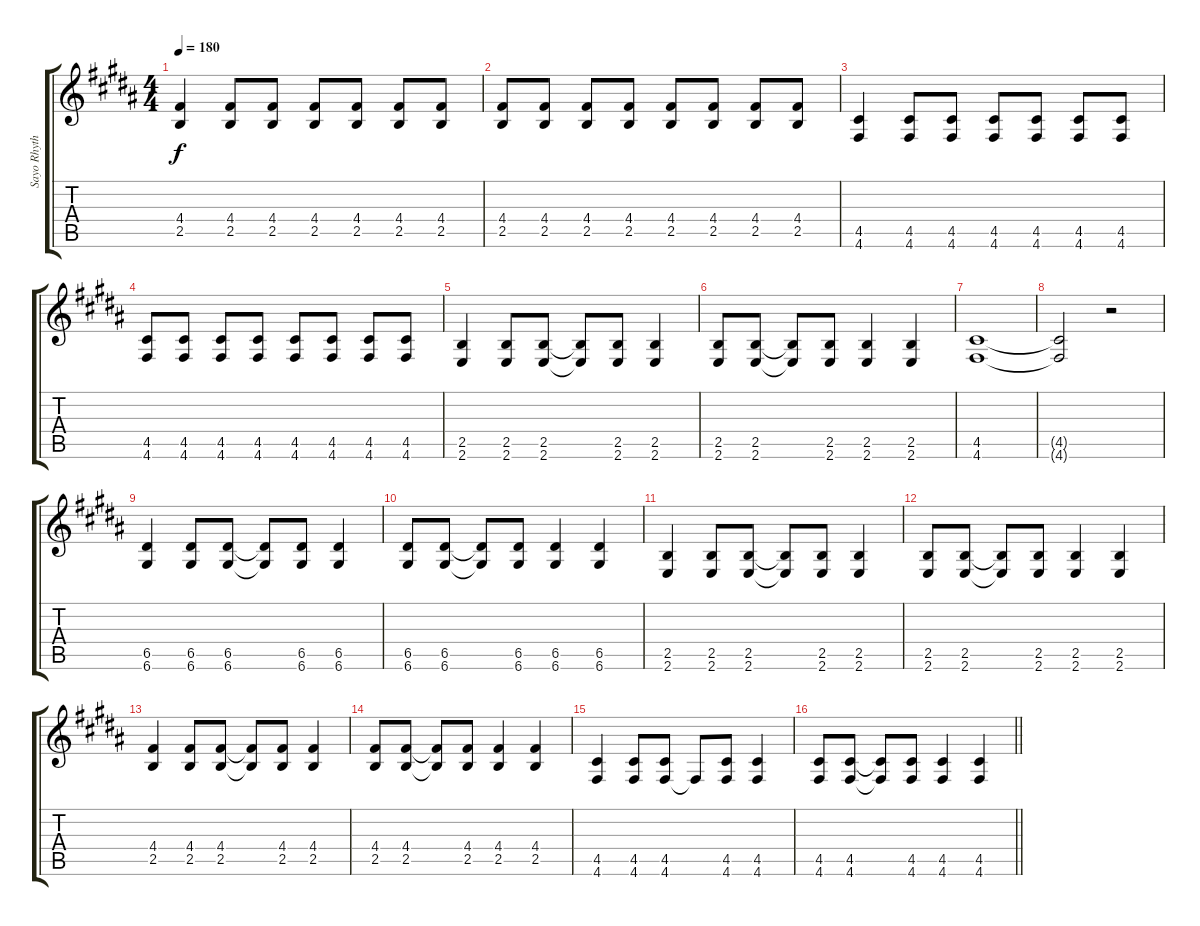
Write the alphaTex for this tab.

\track ("Sayo Rhythmic Guitar" "Sayo Rhyth") {instrument distortionguitar}
\staff {score tabs}
\tuning (E4 B3 G3 D3 A2 D2) {hide}
\ts (4 4)
\tempo 180
\clef g2
\ks b
(4.4 2.5).4{dy f} (4.4 2.5).8 (4.4 2.5).8 (4.4 2.5).8 (4.4 2.5).8 (4.4 2.5).8 (4.4 2.5).8 |
(4.4 2.5).8 (4.4 2.5).8 (4.4 2.5).8 (4.4 2.5).8 (4.4 2.5).8 (4.4 2.5).8 (4.4 2.5).8 (4.4 2.5).8 |
(4.5 4.6).4 (4.5 4.6).8 (4.5 4.6).8 (4.5 4.6).8 (4.5 4.6).8 (4.5 4.6).8 (4.5 4.6).8 |
(4.5 4.6).8 (4.5 4.6).8 (4.5 4.6).8 (4.5 4.6).8 (4.5 4.6).8 (4.5 4.6).8 (4.5 4.6).8 (4.5 4.6).8 |
(2.5 2.6).4 (2.5 2.6).8 (2.5 2.6).8 (2.5{t} 2.6{t}).8 (2.5 2.6).8 (2.5 2.6).4 |
(2.5 2.6).8 (2.5 2.6).8 (2.5{t} 2.6{t}).8 (2.5 2.6).8 (2.5 2.6).4 (2.5 2.6).4 |
(4.5 4.6).1 |
(4.5{t} 4.6{t}).2 r.2 |
(6.5 6.6).4 (6.5 6.6).8 (6.5 6.6).8 (6.5{t} 6.6{t}).8 (6.5 6.6).8 (6.5 6.6).4 |
(6.5 6.6).8 (6.5 6.6).8 (6.5{t} 6.6{t}).8 (6.5 6.6).8 (6.5 6.6).4 (6.5 6.6).4 |
(2.5 2.6).4 (2.5 2.6).8 (2.5 2.6).8 (2.5{t} 2.6{t}).8 (2.5 2.6).8 (2.5 2.6).4 |
(2.5 2.6).8 (2.5 2.6).8 (2.5{t} 2.6{t}).8 (2.5 2.6).8 (2.5 2.6).4 (2.5 2.6).4 |
(4.4 2.5).4 (4.4 2.5).8 (4.4 2.5).8 (4.4{t} 2.5{t}).8 (4.4 2.5).8 (4.4 2.5).4 |
(4.4 2.5).8 (4.4 2.5).8 (4.4{t} 2.5{t}).8 (4.4 2.5).8 (4.4 2.5).4 (4.4 2.5).4 |
(4.5 4.6).4 (4.5 4.6).8 (4.5 4.6).8 4.6{t}.8 (4.5 4.6).8 (4.5 4.6).4 |
\barLineRight lightlight
(4.5 4.6).8 (4.5 4.6).8 (4.5{t} 4.6{t}).8 (4.5 4.6).8 (4.5 4.6).4 (4.5 4.6).4
